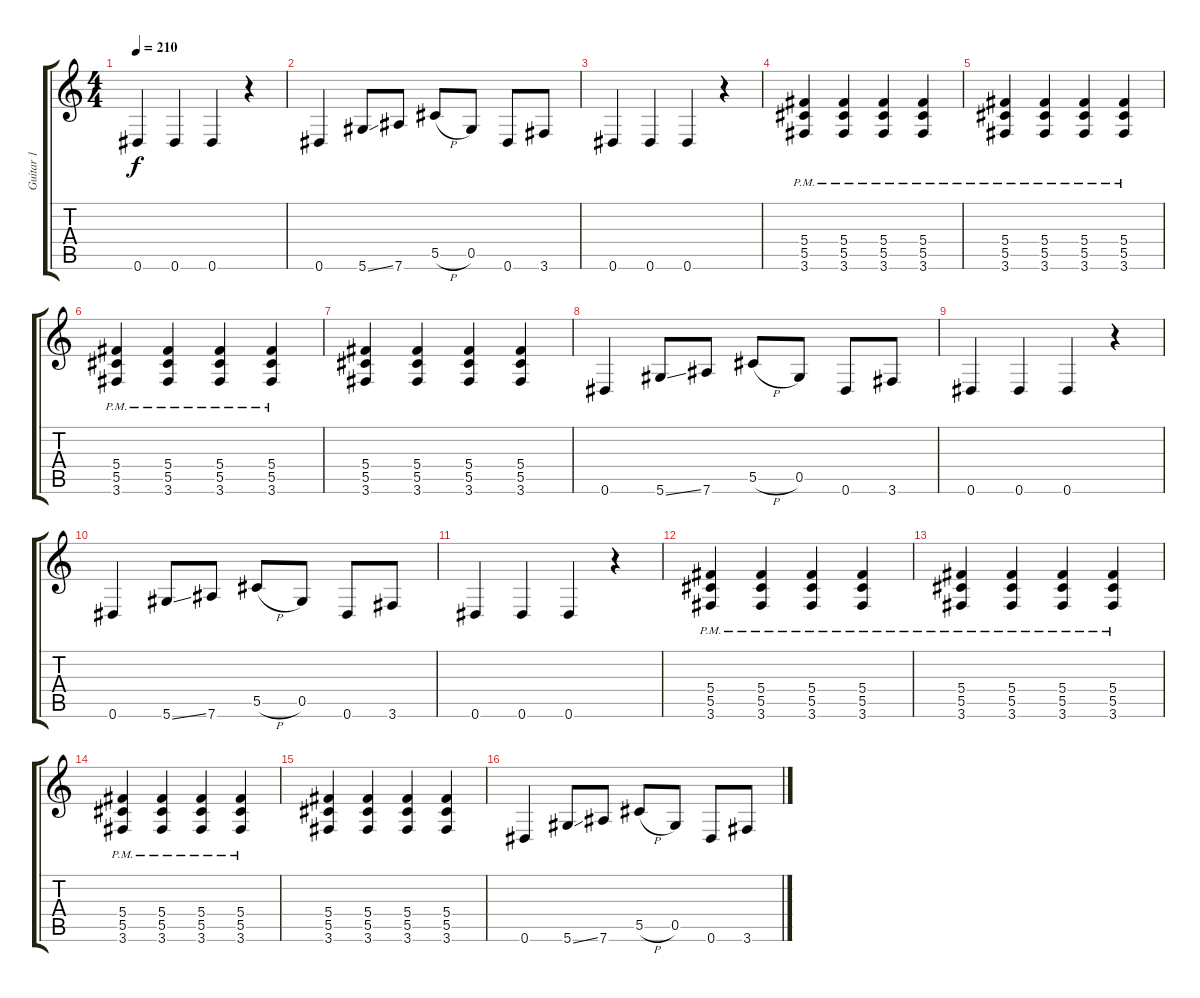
\track ("Guitar 1" "Guitar 1") {instrument distortionguitar}
\staff {score tabs}
\tuning (Eb4 Bb3 Gb3 Db3 Ab2 Eb2) {hide}
\ts (4 4)
\tempo 210
\clef g2
\ks c
0.6.4{dy f} 0.6.4 0.6.4 r.4 |
0.6.4 5.6{ss}.8 7.6.8 5.5{h}.8 0.5.8 0.6.8 3.6.8 |
0.6.4 0.6.4 0.6.4 r.4 |
(5.4{pm} 5.5{pm} 3.6{pm}).4 (5.4{pm} 5.5{pm} 3.6{pm}).4 (5.4{pm} 5.5{pm} 3.6{pm}).4 (5.4{pm} 5.5{pm} 3.6{pm}).4 |
(5.4{pm} 5.5{pm} 3.6{pm}).4 (5.4{pm} 5.5{pm} 3.6{pm}).4 (5.4{pm} 5.5{pm} 3.6{pm}).4 (5.4{pm} 5.5{pm} 3.6{pm}).4 |
(5.4{pm} 5.5{pm} 3.6{pm}).4 (5.4{pm} 5.5{pm} 3.6{pm}).4 (5.4{pm} 5.5{pm} 3.6{pm}).4 (5.4{pm} 5.5{pm} 3.6{pm}).4 |
(5.4 5.5 3.6).4 (5.4 5.5 3.6).4 (5.4 5.5 3.6).4 (5.4 5.5 3.6).4 |
0.6.4 5.6{ss}.8 7.6.8 5.5{h}.8 0.5.8 0.6.8 3.6.8 |
0.6.4 0.6.4 0.6.4 r.4 |
0.6.4 5.6{ss}.8 7.6.8 5.5{h}.8 0.5.8 0.6.8 3.6.8 |
0.6.4 0.6.4 0.6.4 r.4 |
(5.4{pm} 5.5{pm} 3.6{pm}).4 (5.4{pm} 5.5{pm} 3.6{pm}).4 (5.4{pm} 5.5{pm} 3.6{pm}).4 (5.4{pm} 5.5{pm} 3.6{pm}).4 |
(5.4{pm} 5.5{pm} 3.6{pm}).4 (5.4{pm} 5.5{pm} 3.6{pm}).4 (5.4{pm} 5.5{pm} 3.6{pm}).4 (5.4{pm} 5.5{pm} 3.6{pm}).4 |
(5.4{pm} 5.5{pm} 3.6{pm}).4 (5.4{pm} 5.5{pm} 3.6{pm}).4 (5.4{pm} 5.5{pm} 3.6{pm}).4 (5.4{pm} 5.5{pm} 3.6{pm}).4 |
(5.4 5.5 3.6).4 (5.4 5.5 3.6).4 (5.4 5.5 3.6).4 (5.4 5.5 3.6).4 |
0.6.4 5.6{ss}.8 7.6.8 5.5{h}.8 0.5.8 0.6.8 3.6.8
